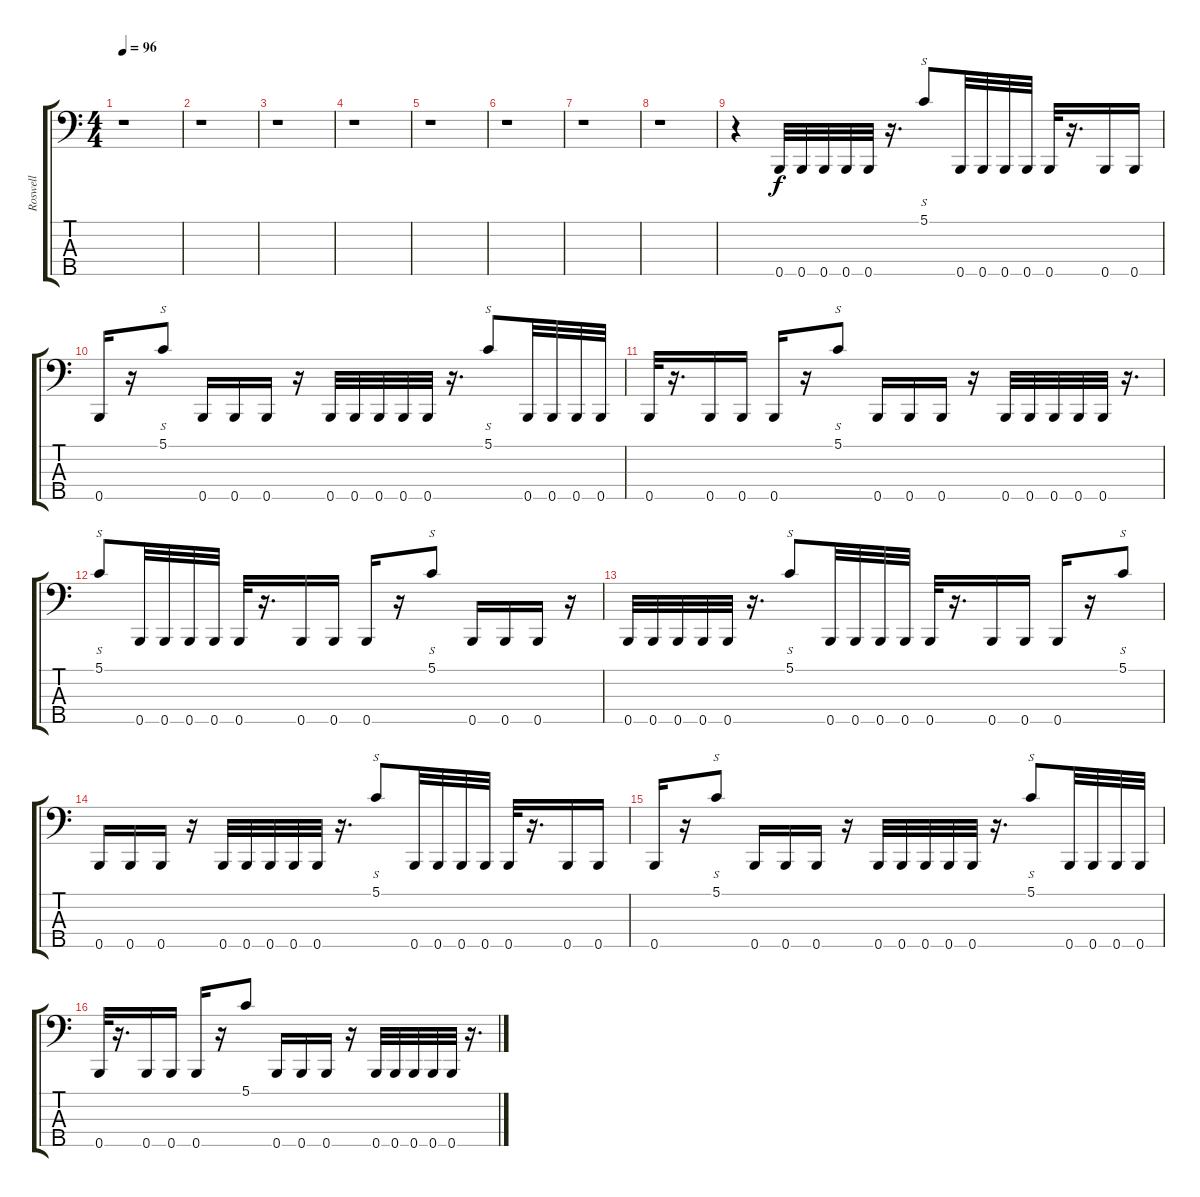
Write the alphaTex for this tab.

\track ("Roswell" "Roswell") {instrument electricbasspick}
\staff {score tabs}
\tuning (G2 D2 A1 E1 B0) {hide}
\ts (4 4)
\tempo 96
\clef f4
\ks c
r.1{dy f} |
r.1 |
r.1 |
r.1 |
r.1 |
r.1 |
r.1 |
r.1 |
\section ("" "")
r.4 0.5.32 0.5.32 0.5.32 0.5.32 0.5.32 r.16{d} 5.1.8{s} 0.5.32 0.5.32 0.5.32 0.5.32 0.5.32 r.16{d} 0.5.16 0.5.16 |
0.5.16 r.16 5.1.8{s} 0.5.16 0.5.16 0.5.16 r.16 0.5.32 0.5.32 0.5.32 0.5.32 0.5.32 r.16{d} 5.1.8{s} 0.5.32 0.5.32 0.5.32 0.5.32 |
0.5.32 r.16{d} 0.5.16 0.5.16 0.5.16 r.16 5.1.8{s} 0.5.16 0.5.16 0.5.16 r.16 0.5.32 0.5.32 0.5.32 0.5.32 0.5.32 r.16{d} |
5.1.8{s} 0.5.32 0.5.32 0.5.32 0.5.32 0.5.32 r.16{d} 0.5.16 0.5.16 0.5.16 r.16 5.1.8{s} 0.5.16 0.5.16 0.5.16 r.16 |
0.5.32 0.5.32 0.5.32 0.5.32 0.5.32 r.16{d} 5.1.8{s} 0.5.32 0.5.32 0.5.32 0.5.32 0.5.32 r.16{d} 0.5.16 0.5.16 0.5.16 r.16 5.1.8{s} |
0.5.16 0.5.16 0.5.16 r.16 0.5.32 0.5.32 0.5.32 0.5.32 0.5.32 r.16{d} 5.1.8{s} 0.5.32 0.5.32 0.5.32 0.5.32 0.5.32 r.16{d} 0.5.16 0.5.16 |
0.5.16 r.16 5.1.8{s} 0.5.16 0.5.16 0.5.16 r.16 0.5.32 0.5.32 0.5.32 0.5.32 0.5.32 r.16{d} 5.1.8{s} 0.5.32 0.5.32 0.5.32 0.5.32 |
0.5.32 r.16{d} 0.5.16 0.5.16 0.5.16 r.16 5.1.8 0.5.16 0.5.16 0.5.16 r.16 0.5.32 0.5.32 0.5.32 0.5.32 0.5.32 r.16{d}
